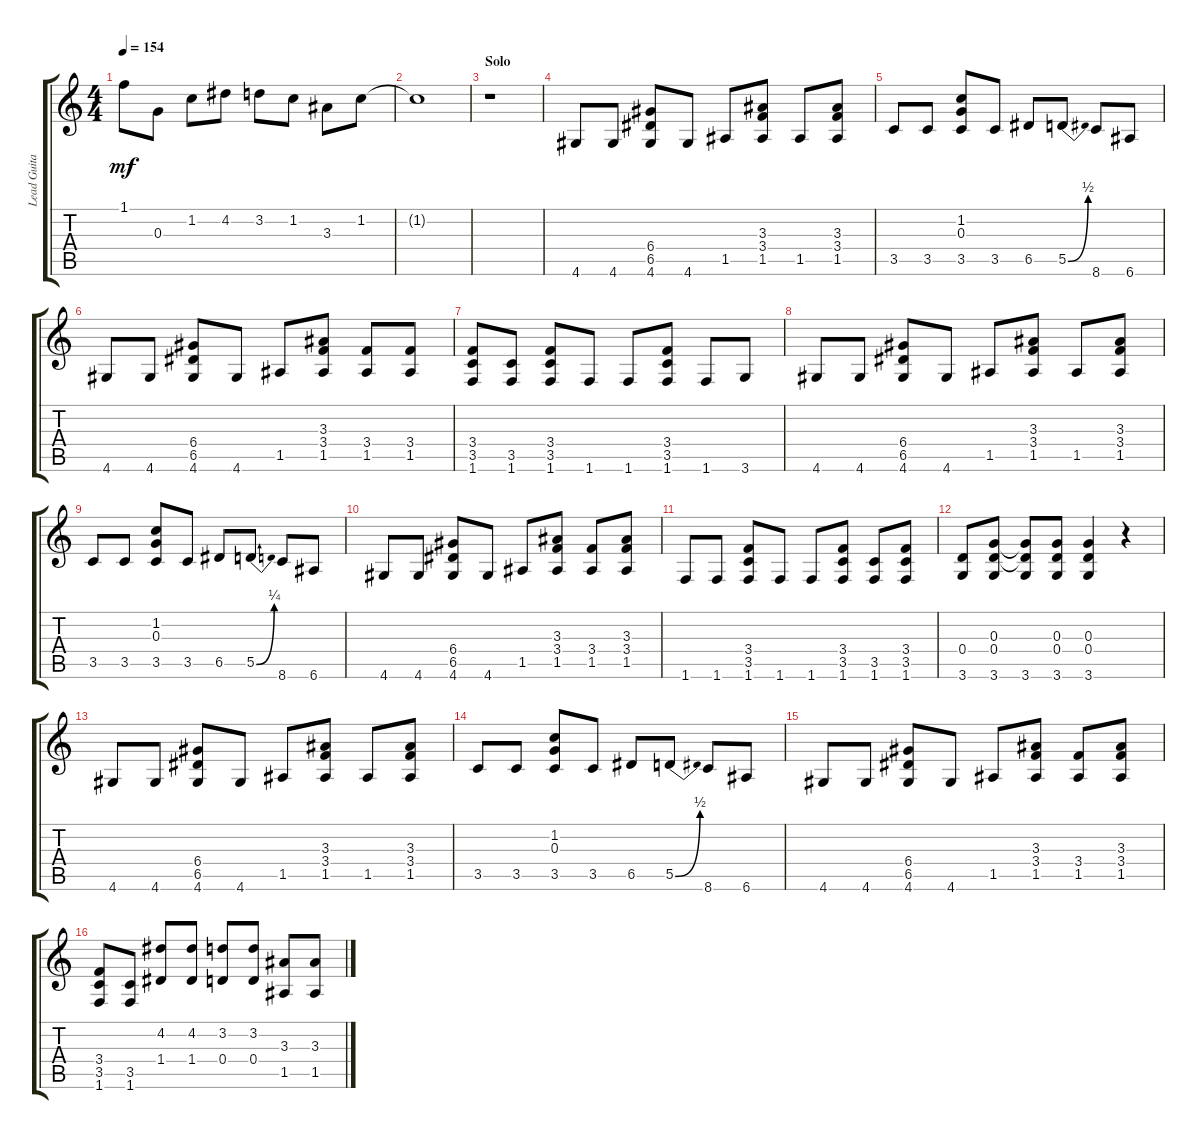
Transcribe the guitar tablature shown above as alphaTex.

\track ("Lead Guitar" "Lead Guita") {instrument distortionguitar}
\staff {score tabs}
\tuning (E4 B3 G3 D3 A2 E2) {hide}
\ts (4 4)
\tempo 154
\clef g2
\ks c
1.1{t}.8{dy mf} 0.3.8 1.2.8 4.2.8 3.2.8 1.2.8 3.3.8 1.2.8 |
1.2{t}.1 |
\section ("" "Solo")
r.1 |
4.6.8 4.6.8 (6.4 6.5 4.6).8 4.6.8 1.5.8 (3.3 3.4 1.5).8 1.5.8 (3.3 3.4 1.5).8 |
3.5.8 3.5.8 (1.2 0.3 3.5).8 3.5.8 6.5.8 5.5{be (bend 0 0 60 2)}.8 8.6.8 6.6.8 |
4.6.8 4.6.8 (6.4 6.5 4.6).8 4.6.8 1.5.8 (3.3 3.4 1.5).8 (3.4 1.5).8 (3.4 1.5).8 |
(3.4 3.5 1.6).8 (3.5 1.6).8 (3.4 3.5 1.6).8 1.6.8 1.6.8 (3.4 3.5 1.6).8 1.6.8 3.6.8 |
4.6.8 4.6.8 (6.4 6.5 4.6).8 4.6.8 1.5.8 (3.3 3.4 1.5).8 1.5.8 (3.3 3.4 1.5).8 |
3.5.8 3.5.8 (1.2 0.3 3.5).8 3.5.8 6.5.8 5.5{be (bend 0 0 60 1)}.8 8.6.8 6.6.8 |
4.6.8 4.6.8 (6.4 6.5 4.6).8 4.6.8 1.5.8 (3.3 3.4 1.5).8 (3.4 1.5).8 (3.3 3.4 1.5).8 |
1.6.8 1.6.8 (3.4 3.5 1.6).8 1.6.8 1.6.8 (3.4 3.5 1.6).8 (3.5 1.6).8 (3.4 3.5 1.6).8 |
(0.4 3.6).8 (0.3 0.4 3.6).8 (0.3{t} 0.4{t} 3.6).8 (0.3 0.4 3.6).8 (0.3 0.4 3.6).4 r.4 |
4.6.8 4.6.8 (6.4 6.5 4.6).8 4.6.8 1.5.8 (3.3 3.4 1.5).8 1.5.8 (3.3 3.4 1.5).8 |
3.5.8 3.5.8 (1.2 0.3 3.5).8 3.5.8 6.5.8 5.5{be (bend 0 0 60 2)}.8 8.6.8 6.6.8 |
4.6.8 4.6.8 (6.4 6.5 4.6).8 4.6.8 1.5.8 (3.3 3.4 1.5).8 (3.4 1.5).8 (3.3 3.4 1.5).8 |
(3.4 3.5 1.6).8 (3.5 1.6).8 (4.2 1.4).8 (4.2 1.4).8 (3.2 0.4).8 (3.2 0.4).8 (3.3 1.5).8 (3.3 1.5).8
